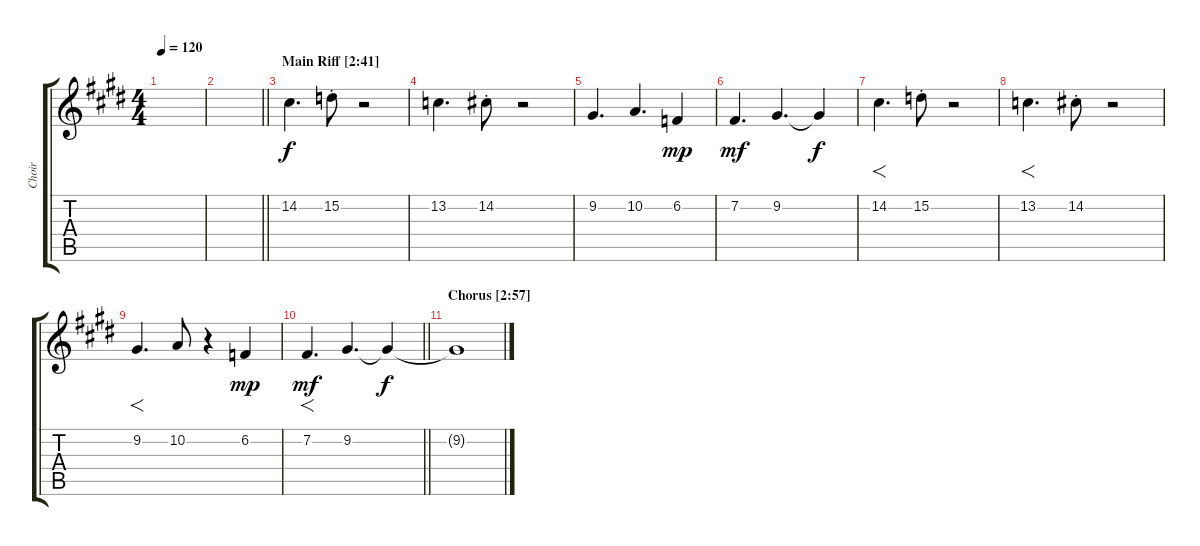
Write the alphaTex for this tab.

\track ("Choir" "Choir") {instrument choiraahs}
\staff {score tabs}
\tuning (E4 B3 G3 D3 A2 E2) {hide}
\ts (4 4)
\tempo 120
\clef g2
\ks c#minor
|
\barLineRight lightlight
|
\section ("" "Main Riff [2:41]")
14.2.4{d balance 3 instrument synthvoice} 15.2{st}.8 r.2 |
13.2.4{d} 14.2{st}.8 r.2 |
9.2.4{d} 10.2.4{d} 6.2.4{dy mp} |
7.2.4{d dy mf} 9.2.4{d} 9.2{t}.4{dy f} |
14.2.4{f d balance 8 instrument choiraahs} 15.2{st}.8 r.2 |
13.2.4{f d} 14.2{st}.8 r.2 |
9.2.4{f d} 10.2.8 r.4 6.2.4{dy mp} |
\barLineRight lightlight
7.2.4{f d dy mf} 9.2.4{d} 9.2{t}.4{dy f} |
\section ("" "Chorus [2:57]")
9.2{t}.1{volume 0}
